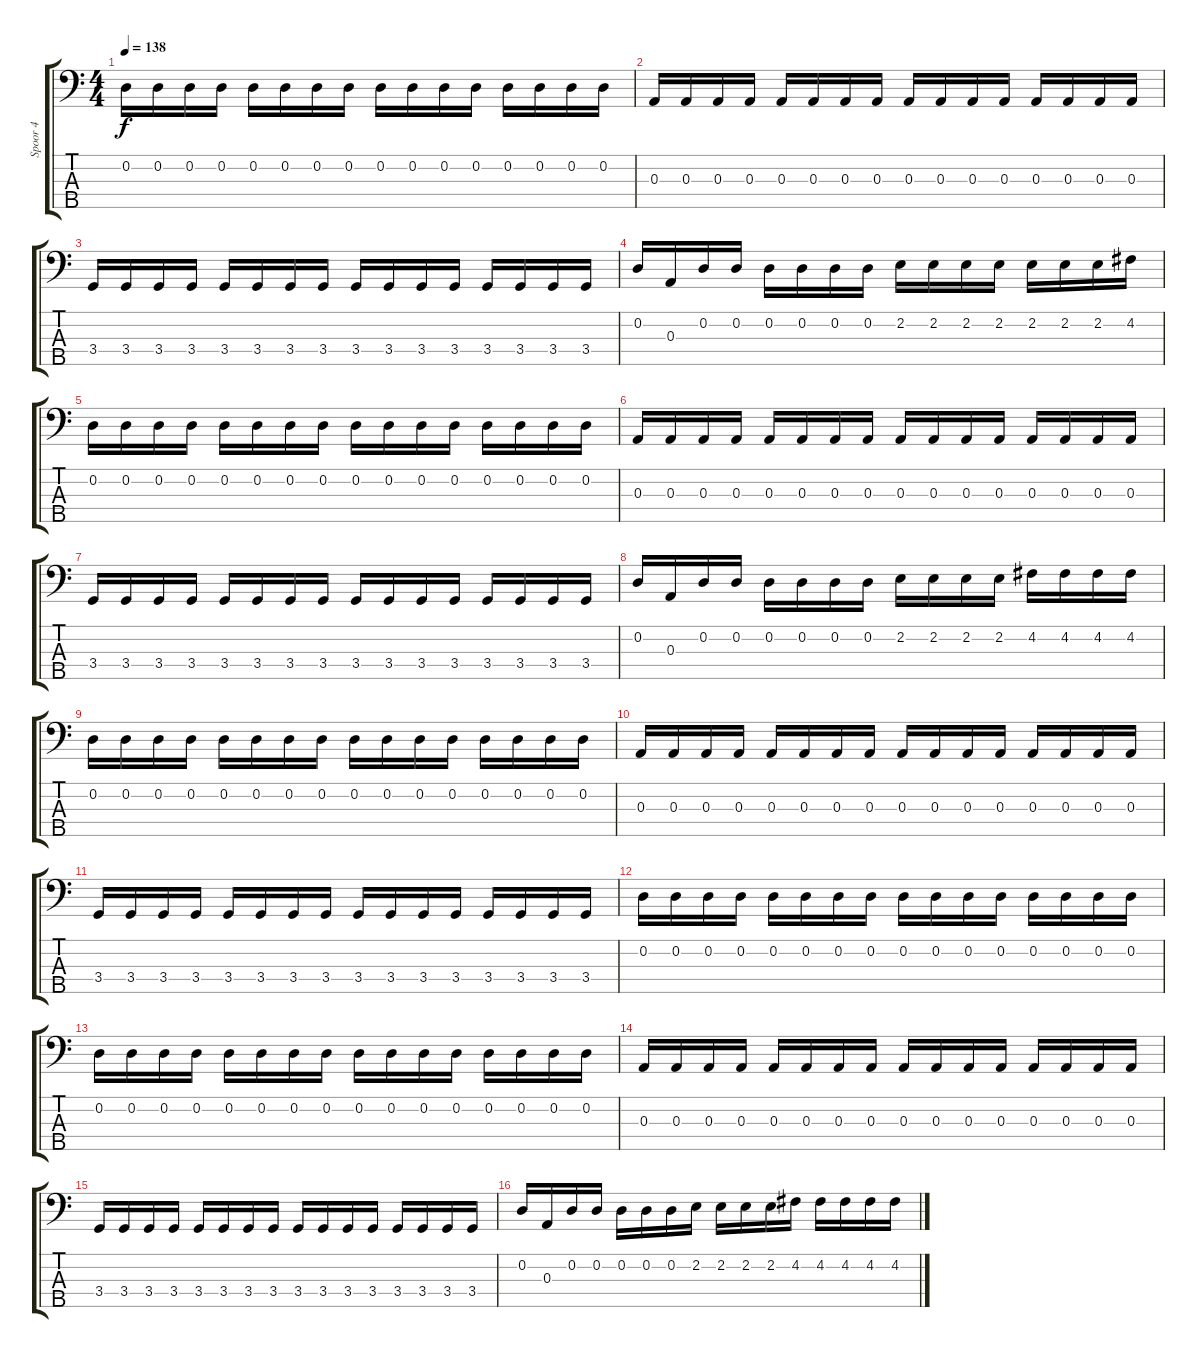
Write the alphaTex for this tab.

\track ("Spoor 4" "Spoor 4") {instrument electricbassfinger}
\staff {score tabs}
\tuning (G2 D2 A1 E1 B0) {hide}
\ts (4 4)
\tempo 138
\clef f4
\ks c
0.2.16{dy f} 0.2.16 0.2.16 0.2.16 0.2.16 0.2.16 0.2.16 0.2.16 0.2.16 0.2.16 0.2.16 0.2.16 0.2.16 0.2.16 0.2.16 0.2.16 |
0.3.16 0.3.16 0.3.16 0.3.16 0.3.16 0.3.16 0.3.16 0.3.16 0.3.16 0.3.16 0.3.16 0.3.16 0.3.16 0.3.16 0.3.16 0.3.16 |
3.4.16 3.4.16 3.4.16 3.4.16 3.4.16 3.4.16 3.4.16 3.4.16 3.4.16 3.4.16 3.4.16 3.4.16 3.4.16 3.4.16 3.4.16 3.4.16 |
0.2.16 0.3.16 0.2.16 0.2.16 0.2.16 0.2.16 0.2.16 0.2.16 2.2.16 2.2.16 2.2.16 2.2.16 2.2.16 2.2.16 2.2.16 4.2.16 |
0.2.16 0.2.16 0.2.16 0.2.16 0.2.16 0.2.16 0.2.16 0.2.16 0.2.16 0.2.16 0.2.16 0.2.16 0.2.16 0.2.16 0.2.16 0.2.16 |
0.3.16 0.3.16 0.3.16 0.3.16 0.3.16 0.3.16 0.3.16 0.3.16 0.3.16 0.3.16 0.3.16 0.3.16 0.3.16 0.3.16 0.3.16 0.3.16 |
3.4.16 3.4.16 3.4.16 3.4.16 3.4.16 3.4.16 3.4.16 3.4.16 3.4.16 3.4.16 3.4.16 3.4.16 3.4.16 3.4.16 3.4.16 3.4.16 |
0.2.16 0.3.16 0.2.16 0.2.16 0.2.16 0.2.16 0.2.16 0.2.16 2.2.16 2.2.16 2.2.16 2.2.16 4.2.16 4.2.16 4.2.16 4.2.16 |
0.2.16 0.2.16 0.2.16 0.2.16 0.2.16 0.2.16 0.2.16 0.2.16 0.2.16 0.2.16 0.2.16 0.2.16 0.2.16 0.2.16 0.2.16 0.2.16 |
0.3.16 0.3.16 0.3.16 0.3.16 0.3.16 0.3.16 0.3.16 0.3.16 0.3.16 0.3.16 0.3.16 0.3.16 0.3.16 0.3.16 0.3.16 0.3.16 |
3.4.16 3.4.16 3.4.16 3.4.16 3.4.16 3.4.16 3.4.16 3.4.16 3.4.16 3.4.16 3.4.16 3.4.16 3.4.16 3.4.16 3.4.16 3.4.16 |
0.2.16 0.2.16 0.2.16 0.2.16 0.2.16 0.2.16 0.2.16 0.2.16 0.2.16 0.2.16 0.2.16 0.2.16 0.2.16 0.2.16 0.2.16 0.2.16 |
0.2.16 0.2.16 0.2.16 0.2.16 0.2.16 0.2.16 0.2.16 0.2.16 0.2.16 0.2.16 0.2.16 0.2.16 0.2.16 0.2.16 0.2.16 0.2.16 |
0.3.16 0.3.16 0.3.16 0.3.16 0.3.16 0.3.16 0.3.16 0.3.16 0.3.16 0.3.16 0.3.16 0.3.16 0.3.16 0.3.16 0.3.16 0.3.16 |
3.4.16 3.4.16 3.4.16 3.4.16 3.4.16 3.4.16 3.4.16 3.4.16 3.4.16 3.4.16 3.4.16 3.4.16 3.4.16 3.4.16 3.4.16 3.4.16 |
0.2.16 0.3.16 0.2.16 0.2.16 0.2.16 0.2.16 0.2.16 2.2.16 2.2.16 2.2.16 2.2.16 4.2.16 4.2.16 4.2.16 4.2.16 4.2.16
